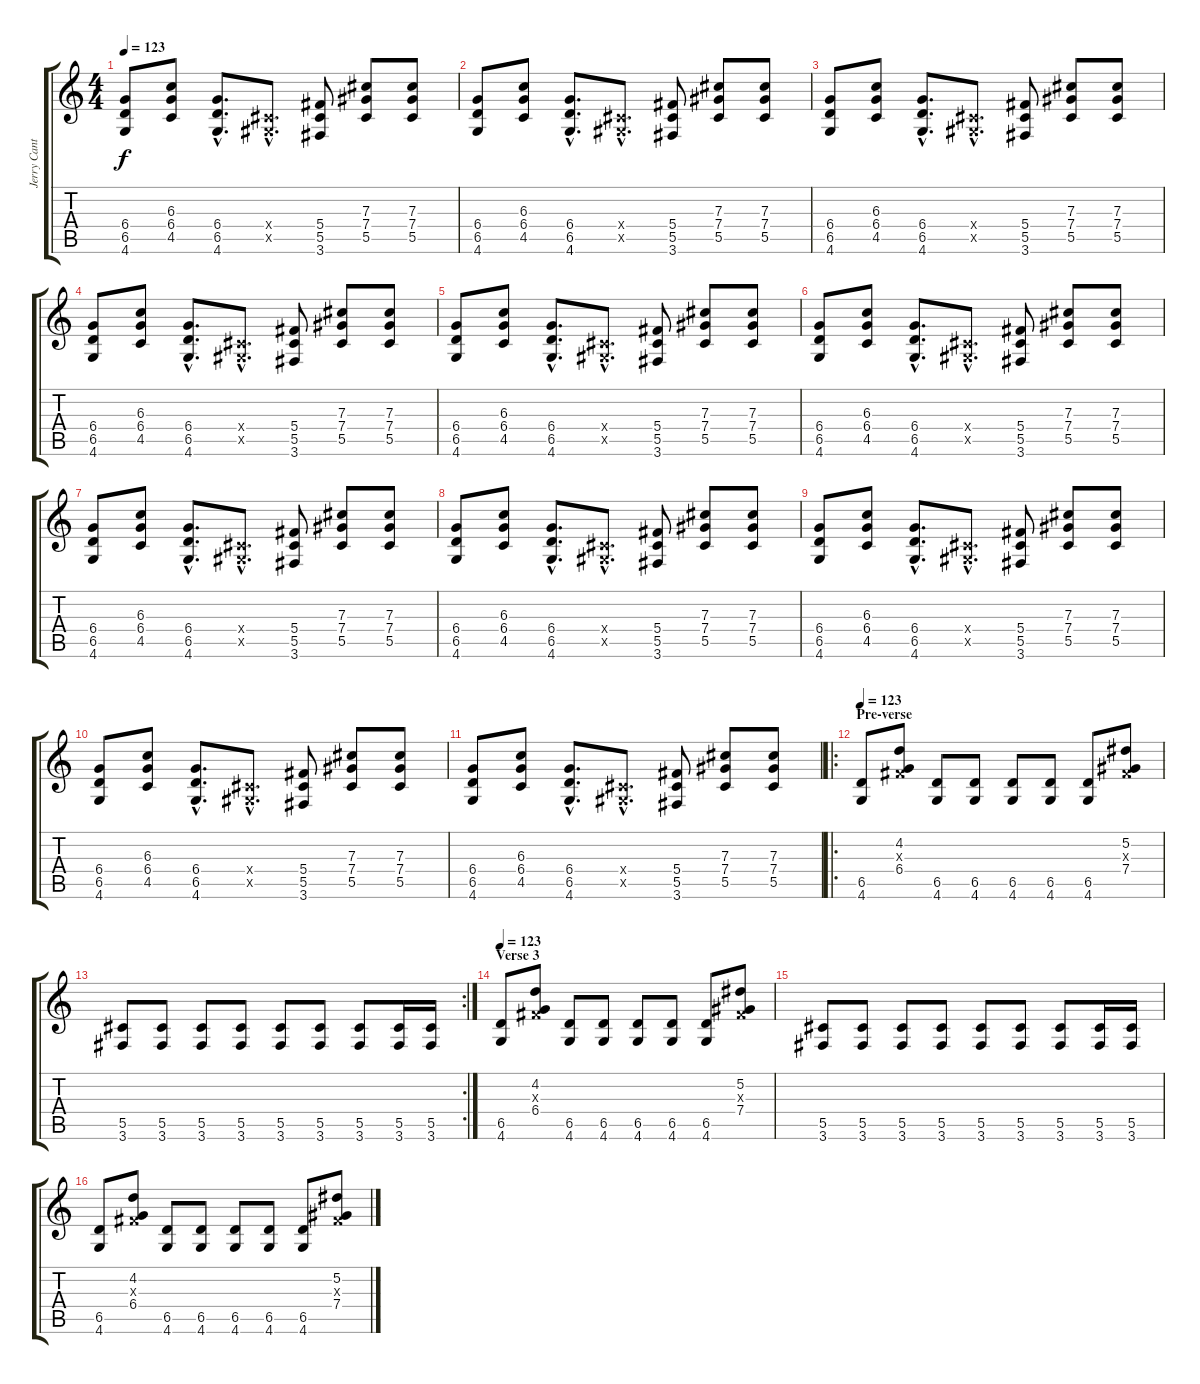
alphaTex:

\track ("Jerry Cantrell - Guitar" "Jerry Cant") {instrument overdrivenguitar}
\staff {score tabs}
\tuning (Eb4 Bb3 Gb3 Db3 Ab2 Eb2) {hide}
\ts (4 4)
\tempo 123
\clef g2
\ks c
(6.4 6.5 4.6).8{dy f} (6.3 6.4 4.5).8 (6.4{hac} 6.5{hac} 4.6{hac}).8{d} (0.4{hac x} 0.5{hac x}).8{d} (5.4 5.5 3.6).8 (7.3 7.4 5.5).8 (7.3 7.4 5.5).8 |
(6.4 6.5 4.6).8 (6.3 6.4 4.5).8 (6.4{hac} 6.5{hac} 4.6{hac}).8{d} (0.4{hac x} 0.5{hac x}).8{d} (5.4 5.5 3.6).8 (7.3 7.4 5.5).8 (7.3 7.4 5.5).8 |
(6.4 6.5 4.6).8 (6.3 6.4 4.5).8 (6.4{hac} 6.5{hac} 4.6{hac}).8{d} (0.4{hac x} 0.5{hac x}).8{d} (5.4 5.5 3.6).8 (7.3 7.4 5.5).8 (7.3 7.4 5.5).8 |
(6.4 6.5 4.6).8 (6.3 6.4 4.5).8 (6.4{hac} 6.5{hac} 4.6{hac}).8{d} (0.4{hac x} 0.5{hac x}).8{d} (5.4 5.5 3.6).8 (7.3 7.4 5.5).8 (7.3 7.4 5.5).8 |
(6.4 6.5 4.6).8 (6.3 6.4 4.5).8 (6.4{hac} 6.5{hac} 4.6{hac}).8{d} (0.4{hac x} 0.5{hac x}).8{d} (5.4 5.5 3.6).8 (7.3 7.4 5.5).8 (7.3 7.4 5.5).8 |
(6.4 6.5 4.6).8 (6.3 6.4 4.5).8 (6.4{hac} 6.5{hac} 4.6{hac}).8{d} (0.4{hac x} 0.5{hac x}).8{d} (5.4 5.5 3.6).8 (7.3 7.4 5.5).8 (7.3 7.4 5.5).8 |
(6.4 6.5 4.6).8 (6.3 6.4 4.5).8 (6.4{hac} 6.5{hac} 4.6{hac}).8{d} (0.4{hac x} 0.5{hac x}).8{d} (5.4 5.5 3.6).8 (7.3 7.4 5.5).8 (7.3 7.4 5.5).8 |
(6.4 6.5 4.6).8 (6.3 6.4 4.5).8 (6.4{hac} 6.5{hac} 4.6{hac}).8{d} (0.4{hac x} 0.5{hac x}).8{d} (5.4 5.5 3.6).8 (7.3 7.4 5.5).8 (7.3 7.4 5.5).8 |
(6.4 6.5 4.6).8 (6.3 6.4 4.5).8 (6.4{hac} 6.5{hac} 4.6{hac}).8{d} (0.4{hac x} 0.5{hac x}).8{d} (5.4 5.5 3.6).8 (7.3 7.4 5.5).8 (7.3 7.4 5.5).8 |
(6.4 6.5 4.6).8 (6.3 6.4 4.5).8 (6.4{hac} 6.5{hac} 4.6{hac}).8{d} (0.4{hac x} 0.5{hac x}).8{d} (5.4 5.5 3.6).8 (7.3 7.4 5.5).8 (7.3 7.4 5.5).8 |
(6.4 6.5 4.6).8 (6.3 6.4 4.5).8 (6.4{hac} 6.5{hac} 4.6{hac}).8{d} (0.4{hac x} 0.5{hac x}).8{d} (5.4 5.5 3.6).8 (7.3 7.4 5.5).8 (7.3 7.4 5.5).8 |
\ro
\section ("" "Pre-verse")
\tempo 123
(6.5 4.6).8{volume 10 balance 8 instrument overdrivenguitar} (4.2 0.3{x} 6.4).8 (6.5 4.6).8 (6.5 4.6).8 (6.5 4.6).8 (6.5 4.6).8 (6.5 4.6).8 (5.2 0.3{x} 7.4).8 |
\rc 2
(5.5 3.6).8 (5.5 3.6).8 (5.5 3.6).8 (5.5 3.6).8 (5.5 3.6).8 (5.5 3.6).8 (5.5 3.6).8 (5.5 3.6).16 (5.5 3.6).16 |
\section ("" "Verse 3")
\tempo 123
(6.5 4.6).8{volume 10 balance 12 instrument overdrivenguitar} (4.2 0.3{x} 6.4).8 (6.5 4.6).8 (6.5 4.6).8 (6.5 4.6).8 (6.5 4.6).8 (6.5 4.6).8 (5.2 0.3{x} 7.4).8 |
(5.5 3.6).8 (5.5 3.6).8 (5.5 3.6).8 (5.5 3.6).8 (5.5 3.6).8 (5.5 3.6).8 (5.5 3.6).8 (5.5 3.6).16 (5.5 3.6).16 |
(6.5 4.6).8 (4.2 0.3{x} 6.4).8 (6.5 4.6).8 (6.5 4.6).8 (6.5 4.6).8 (6.5 4.6).8 (6.5 4.6).8 (5.2 0.3{x} 7.4).8
